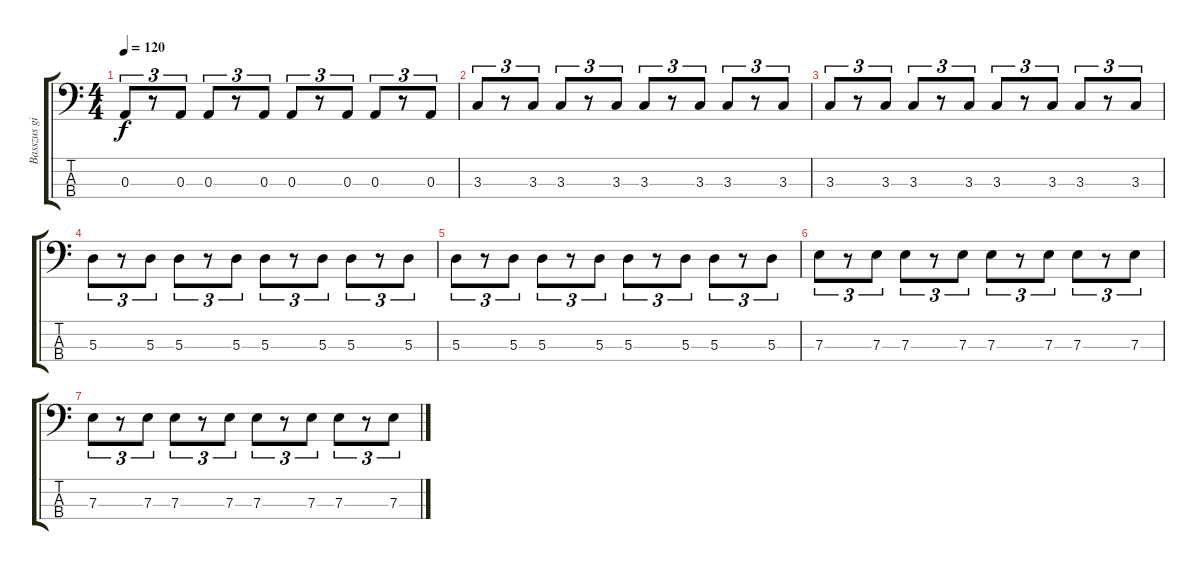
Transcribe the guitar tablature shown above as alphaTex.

\track ("Basszus gitár" "Basszus gi") {instrument electricbassfinger}
\staff {score tabs}
\tuning (G2 D2 A1 E1) {hide}
\ts (4 4)
\tempo 120
\clef f4
\ks c
0.3.8{tu (3 2) dy f} r.8{tu (3 2)} 0.3.8{tu (3 2)} 0.3.8{tu (3 2)} r.8{tu (3 2)} 0.3.8{tu (3 2)} 0.3.8{tu (3 2)} r.8{tu (3 2)} 0.3.8{tu (3 2)} 0.3.8{tu (3 2)} r.8{tu (3 2)} 0.3.8{tu (3 2)} |
3.3.8{tu (3 2)} r.8{tu (3 2)} 3.3.8{tu (3 2)} 3.3.8{tu (3 2)} r.8{tu (3 2)} 3.3.8{tu (3 2)} 3.3.8{tu (3 2)} r.8{tu (3 2)} 3.3.8{tu (3 2)} 3.3.8{tu (3 2)} r.8{tu (3 2)} 3.3.8{tu (3 2)} |
3.3.8{tu (3 2)} r.8{tu (3 2)} 3.3.8{tu (3 2)} 3.3.8{tu (3 2)} r.8{tu (3 2)} 3.3.8{tu (3 2)} 3.3.8{tu (3 2)} r.8{tu (3 2)} 3.3.8{tu (3 2)} 3.3.8{tu (3 2)} r.8{tu (3 2)} 3.3.8{tu (3 2)} |
5.3.8{tu (3 2)} r.8{tu (3 2)} 5.3.8{tu (3 2)} 5.3.8{tu (3 2)} r.8{tu (3 2)} 5.3.8{tu (3 2)} 5.3.8{tu (3 2)} r.8{tu (3 2)} 5.3.8{tu (3 2)} 5.3.8{tu (3 2)} r.8{tu (3 2)} 5.3.8{tu (3 2)} |
5.3.8{tu (3 2)} r.8{tu (3 2)} 5.3.8{tu (3 2)} 5.3.8{tu (3 2)} r.8{tu (3 2)} 5.3.8{tu (3 2)} 5.3.8{tu (3 2)} r.8{tu (3 2)} 5.3.8{tu (3 2)} 5.3.8{tu (3 2)} r.8{tu (3 2)} 5.3.8{tu (3 2)} |
7.3.8{tu (3 2)} r.8{tu (3 2)} 7.3.8{tu (3 2)} 7.3.8{tu (3 2)} r.8{tu (3 2)} 7.3.8{tu (3 2)} 7.3.8{tu (3 2)} r.8{tu (3 2)} 7.3.8{tu (3 2)} 7.3.8{tu (3 2)} r.8{tu (3 2)} 7.3.8{tu (3 2)} |
7.3.8{tu (3 2)} r.8{tu (3 2)} 7.3.8{tu (3 2)} 7.3.8{tu (3 2)} r.8{tu (3 2)} 7.3.8{tu (3 2)} 7.3.8{tu (3 2)} r.8{tu (3 2)} 7.3.8{tu (3 2)} 7.3.8{tu (3 2)} r.8{tu (3 2)} 7.3.8{tu (3 2)}
